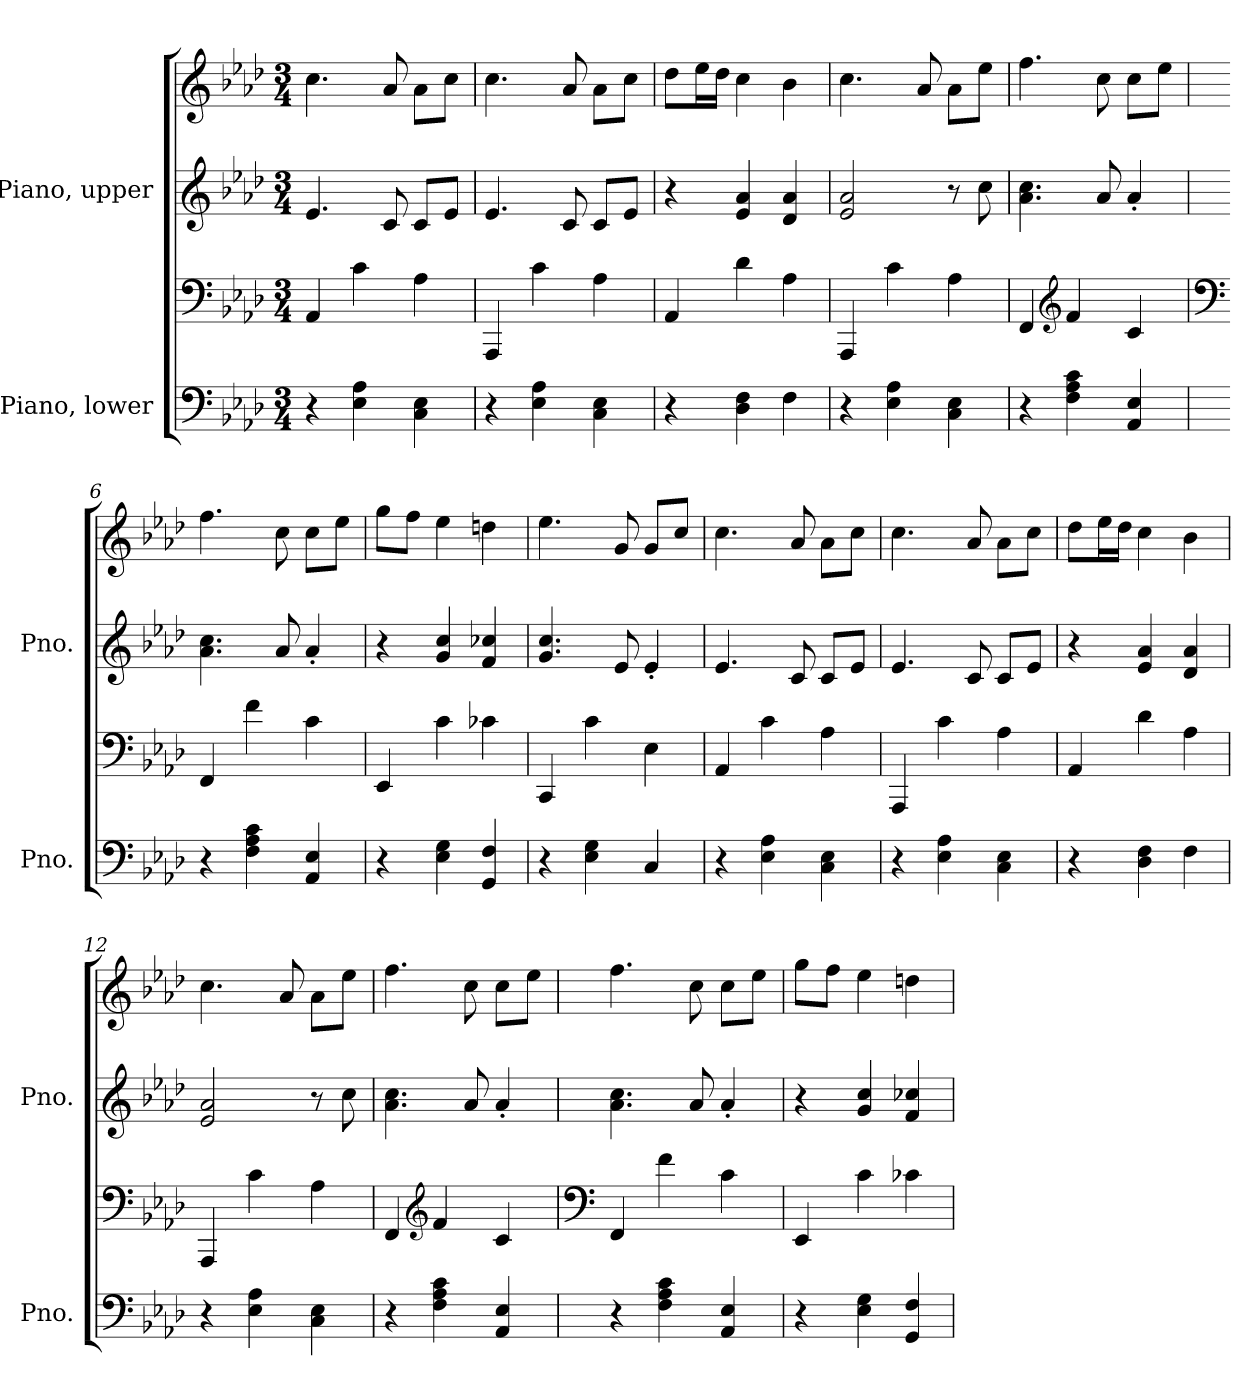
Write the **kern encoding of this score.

**kern	**kern	**kern	**kern
*part2	*part2	*part1	*part1
*staff4	*staff3	*staff2	*staff1
*I"Piano, lower	*	*I"Piano, upper	*
*I'Pno.	*	*I'Pno.	*
*clefF4	*clefF4	*clefG2	*clefG2
*k[b-e-a-d-]	*k[b-e-a-d-]	*k[b-e-a-d-]	*k[b-e-a-d-]
*M3/4	*M3/4	*M3/4	*M3/4
*MM116	*MM116	*MM116	*MM116
=1	=1	=1	=1
4r	4AA-/	4.e-/	4.cc\
4E-\ 4A-\	4c\	.	.
.	.	8c/	8a-/
4C\ 4E-\	4A-\	8c/L	8a-\L
.	.	8e-/J	8cc\J
=2	=2	=2	=2
4r	4AAA-/	4.e-/	4.cc\
4E-\ 4A-\	4c\	.	.
.	.	8c/	8a-/
4C\ 4E-\	4A-\	8c/L	8a-\L
.	.	8e-/J	8cc\J
=3	=3	=3	=3
4r	4AA-/	4r	8dd-\L
.	.	.	16ee-\L
.	.	.	16dd-\JJ
4D-\ 4F\	4d-\	4e-/ 4a-/	4cc\
4F\	4A-\	4d-/ 4a-/	4b-\
=4	=4	=4	=4
4r	4AAA-/	2e-/ 2a-/	4.cc\
4E-\ 4A-\	4c\	.	.
.	.	.	8a-/
4C\ 4E-\	4A-\	8r	8a-\L
.	.	8cc\	8ee-\J
=5	=5	=5	=5
4r	4FF/	4.a-\ 4.cc\	4.ff\
*	*clefG2	*	*
4F\ 4A-\ 4c\	4f/	.	.
.	.	8a-/	8cc\
4AA-/ 4E-/	4c/	4a-'/	8cc\L
.	.	.	8ee-\J
!!LO:LB:g=z
=6	=6	=6	=6
*	*clefF4	*	*
4r	4FF/	4.a-\ 4.cc\	4.ff\
4F\ 4A-\ 4c\	4f\	.	.
.	.	8a-/	8cc\
4AA-/ 4E-/	4c\	4a-'/	8cc\L
.	.	.	8ee-\J
=7	=7	=7	=7
4r	4EE-/	4r	8gg\L
.	.	.	8ff\J
4E-\ 4G\	4c\	4g/ 4cc/	4ee-\
4GG/ 4F/	4c-X\	4f/ 4cc-X/	4ddn\
=8	=8	=8	=8
4r	4CC/	4.g/ 4.cc/	4.ee-\
4E-\ 4G\	4c\	.	.
.	.	8e-/	8g/
4C/	4E-\	4e-'/	8g/L
.	.	.	8cc/J
=9	=9	=9	=9
4r	4AA-/	4.e-/	4.cc\
4E-\ 4A-\	4c\	.	.
.	.	8c/	8a-/
4C\ 4E-\	4A-\	8c/L	8a-\L
.	.	8e-/J	8cc\J
=10	=10	=10	=10
4r	4AAA-/	4.e-/	4.cc\
4E-\ 4A-\	4c\	.	.
.	.	8c/	8a-/
4C\ 4E-\	4A-\	8c/L	8a-\L
.	.	8e-/J	8cc\J
=11	=11	=11	=11
4r	4AA-/	4r	8dd-\L
.	.	.	16ee-\L
.	.	.	16dd-\JJ
4D-\ 4F\	4d-\	4e-/ 4a-/	4cc\
4F\	4A-\	4d-/ 4a-/	4b-\
!!LO:LB:g=z
=12	=12	=12	=12
4r	4AAA-/	2e-/ 2a-/	4.cc\
4E-\ 4A-\	4c\	.	.
.	.	.	8a-/
4C\ 4E-\	4A-\	8r	8a-\L
.	.	8cc\	8ee-\J
=13	=13	=13	=13
4r	4FF/	4.a-\ 4.cc\	4.ff\
*	*clefG2	*	*
4F\ 4A-\ 4c\	4f/	.	.
.	.	8a-/	8cc\
4AA-/ 4E-/	4c/	4a-'/	8cc\L
.	.	.	8ee-\J
=14	=14	=14	=14
*	*clefF4	*	*
4r	4FF/	4.a-\ 4.cc\	4.ff\
4F\ 4A-\ 4c\	4f\	.	.
.	.	8a-/	8cc\
4AA-/ 4E-/	4c\	4a-'/	8cc\L
.	.	.	8ee-\J
=15	=15	=15	=15
4r	4EE-/	4r	8gg\L
.	.	.	8ff\J
4E-\ 4G\	4c\	4g/ 4cc/	4ee-\
4GG/ 4F/	4c-X\	4f/ 4cc-X/	4ddn\
=	=	=	=
*-	*-	*-	*-
